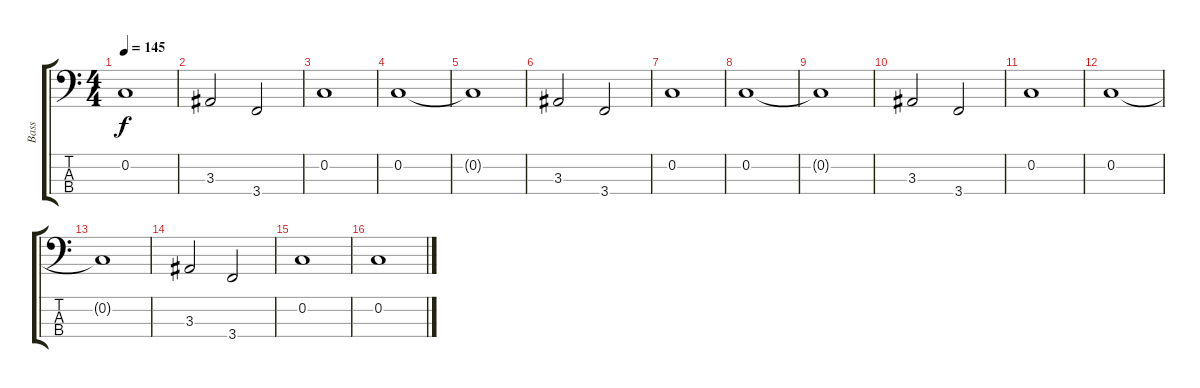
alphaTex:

\track ("Bass" "Bass") {instrument electricbasspick}
\staff {score tabs}
\tuning (F2 C2 G1 D1) {hide}
\ts (4 4)
\tempo 145
\clef f4
\ks c
0.2{t}.1{dy f} |
3.3.2 3.4.2 |
0.2.1 |
0.2.1{volume 9} |
0.2{t}.1 |
3.3.2 3.4.2 |
0.2.1 |
0.2.1{volume 6} |
0.2{t}.1 |
3.3.2 3.4.2 |
0.2.1 |
0.2.1{volume 4} |
0.2{t}.1 |
3.3.2 3.4.2 |
0.2.1 |
0.2.1{volume 2}
